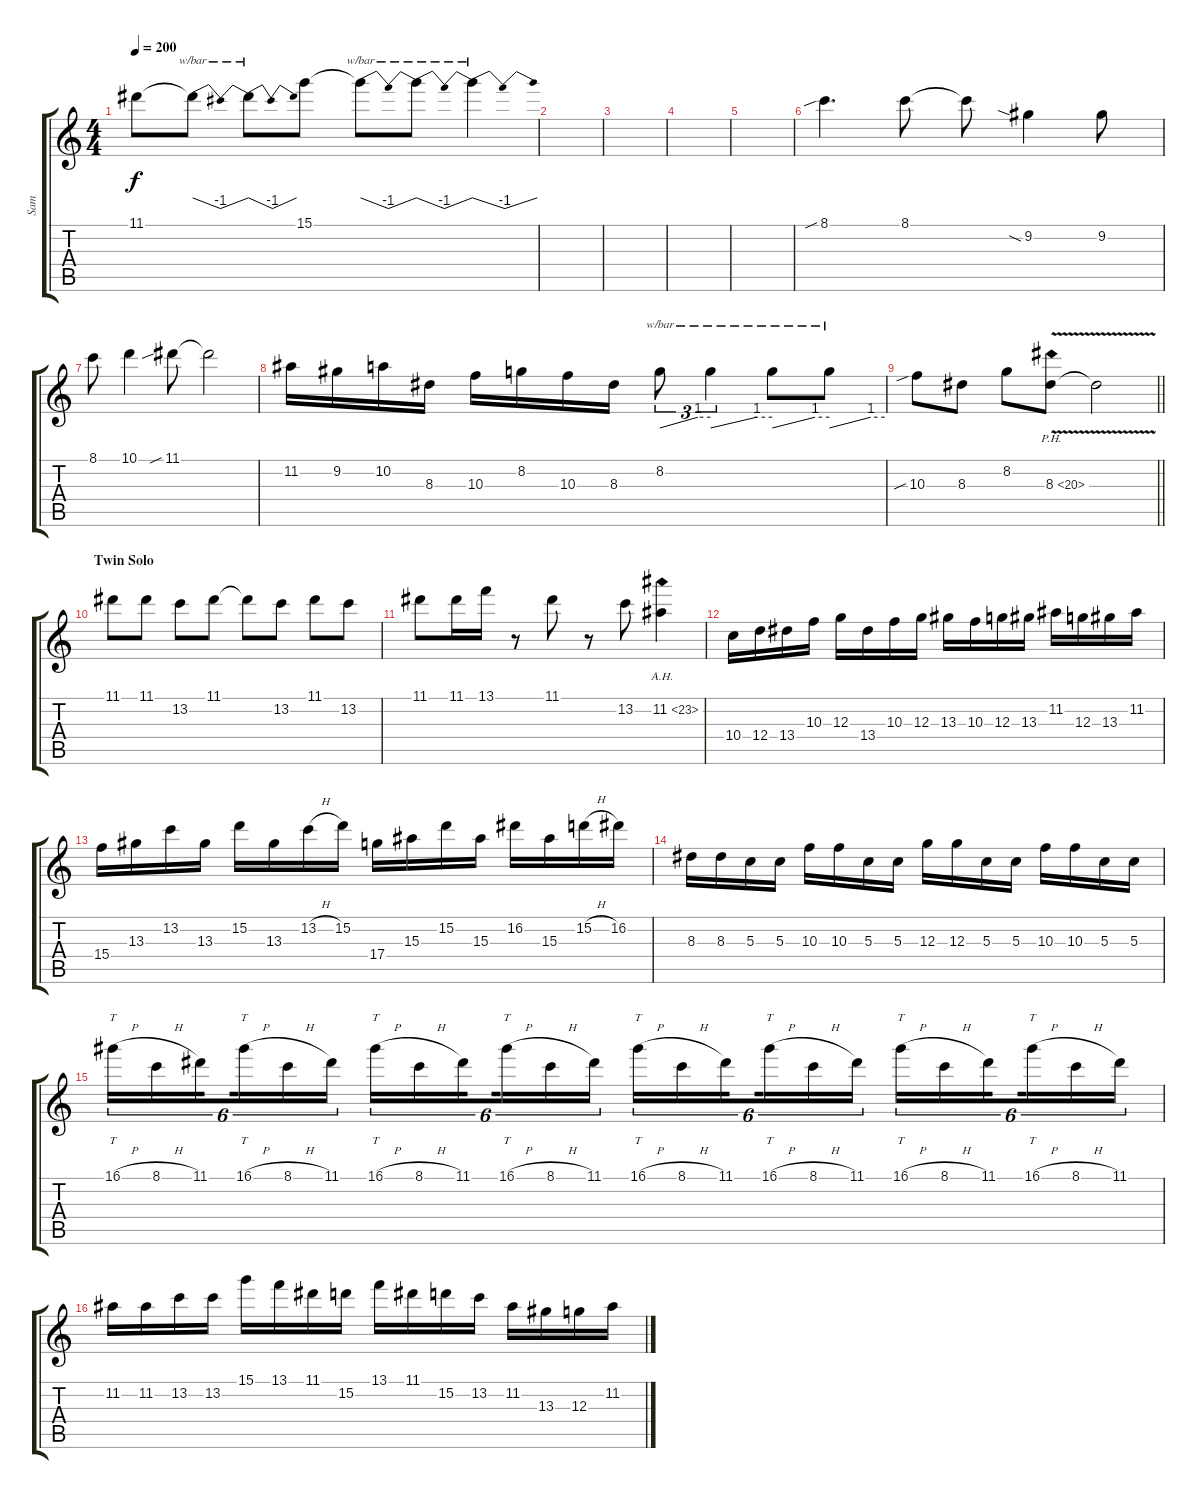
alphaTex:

\track ("Sam" "Sam") {instrument overdrivenguitar}
\staff {score tabs}
\tuning (E4 B3 G3 D3 A2 E2) {hide}
\ts (4 4)
\tempo 200
\clef g2
\ks c
11.1.8{dy f} 11.1{t}.8{tbe (dip default 0 0 30 -4 60 0)} 11.1{t}.8{tbe (dip default 0 0 30 -4 60 0)} 15.1.8 15.1{t}.8{tbe (dip default 0 0 30 -4 60 0)} 15.1{t}.8{tbe (dip default 0 0 30 -4 60 0)} 15.1{t}.4{tbe (dip default 0 0 30 -4 60 0)} |
|
|
|
|
8.1{sib}.4{d} 8.1.8 8.1{t}.8 9.2{sia}.4 9.2.8 |
8.1.8 10.1.4 11.1{sib}.8 11.1{t}.2 |
11.2.16 9.2.16 10.2.16 8.3.16 10.3.16 8.2.16 10.3.16 8.3.16 8.2.8{tu (3 2) tbe (custom default 0 0 45 4 60 4)} 8.2{t}.4{tu (3 2) tbe (custom default 0 0 45 4 60 4)} 8.2{t}.8{tbe (custom default 0 0 45 4 60 4)} 8.2{t}.8{tbe (custom default 0 0 45 4 60 4)} |
\barLineRight lightlight
10.3{sib}.8 8.3.8 8.2.8 8.3{ph 12 v}.8 8.3{t}.2 |
\section ("" "Twin Solo")
11.1.8 11.1.8 13.2.8 11.1.8 11.1{t}.8 13.2.8 11.1.8 13.2.8 |
11.1.8 11.1.16 13.1.16 r.8 11.1.8 r.8 13.2.8 11.2{ah 12}.4 |
10.4.16 12.4.16 13.4.16 10.3.16 12.3.16 13.4.16 10.3.16 12.3.16 13.3.16 10.3.16 12.3.16 13.3.16 11.2.16 12.3.16 13.3.16 11.2.16 |
15.4.16 13.3.16 13.2.16 13.3.16 15.2.16 13.3.16 13.2{h}.16 15.2.16 17.4.16 15.3.16 15.2.16 15.3.16 16.2.16 15.3.16 15.2{h}.16 16.2.16 |
8.3.16 8.3.16 5.3.16 5.3.16 10.3.16 10.3.16 5.3.16 5.3.16 12.3.16 12.3.16 5.3.16 5.3.16 10.3.16 10.3.16 5.3.16 5.3.16 |
16.1{h}.16{tt tu (6 4)} 8.1{h}.16{tu (6 4)} 11.1.16{tu (6 4) beam splitsecondary} 16.1{h}.16{tt tu (6 4)} 8.1{h}.16{tu (6 4)} 11.1.16{tu (6 4)} 16.1{h}.16{tt tu (6 4)} 8.1{h}.16{tu (6 4)} 11.1.16{tu (6 4) beam splitsecondary} 16.1{h}.16{tt tu (6 4)} 8.1{h}.16{tu (6 4)} 11.1.16{tu (6 4)} 16.1{h}.16{tt tu (6 4)} 8.1{h}.16{tu (6 4)} 11.1.16{tu (6 4) beam splitsecondary} 16.1{h}.16{tt tu (6 4)} 8.1{h}.16{tu (6 4)} 11.1.16{tu (6 4)} 16.1{h}.16{tt tu (6 4)} 8.1{h}.16{tu (6 4)} 11.1.16{tu (6 4) beam splitsecondary} 16.1{h}.16{tt tu (6 4)} 8.1{h}.16{tu (6 4)} 11.1.16{tu (6 4)} |
11.2.16 11.2.16 13.2.16 13.2.16 15.1.16 13.1.16 11.1.16 15.2.16 13.1.16 11.1.16 15.2.16 13.2.16 11.2.16 13.3.16 12.3.16 11.2.16
